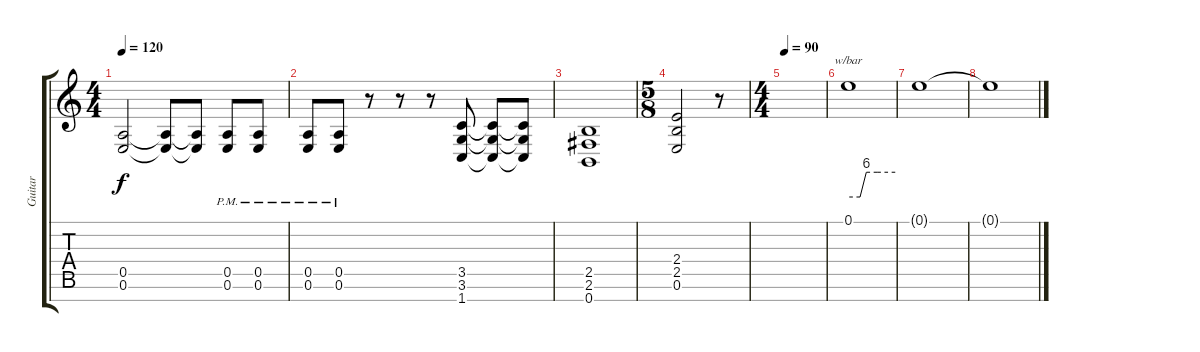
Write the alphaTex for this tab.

\track ("Guitar" "Guitar") {instrument acousticguitarsteel}
\staff {score tabs}
\tuning (E4 B3 G3 D3 A2 E2 B1) {hide}
\ts (4 4)
\tempo 120
\clef g2
\ks c
(0.5 0.6).2{dy f} (0.5{t} 0.6{t}).8 (0.5{t} 0.6{t}).8 (0.5{pm} 0.6{pm}).8 (0.5{pm} 0.6{pm}).8 |
(0.5{pm} 0.6{pm}).8 (0.5{pm} 0.6{pm}).8 r.8 r.8 r.8 (3.5 3.6 1.7).8 (3.5{t} 3.6{t} 1.7{t}).8 (3.5{t} 3.6{t} 1.7{t}).8 |
(2.5 2.6 0.7).1 |
\ts (5 8)
(2.4 2.5 0.6).2 r.8 |
\ts (4 4)
\tempo 90
|
0.1.1{tbe (custom default 0 0 15 0 23 24 37 24 60 24)} |
0.1{t}.1 |
0.1{t}.1
